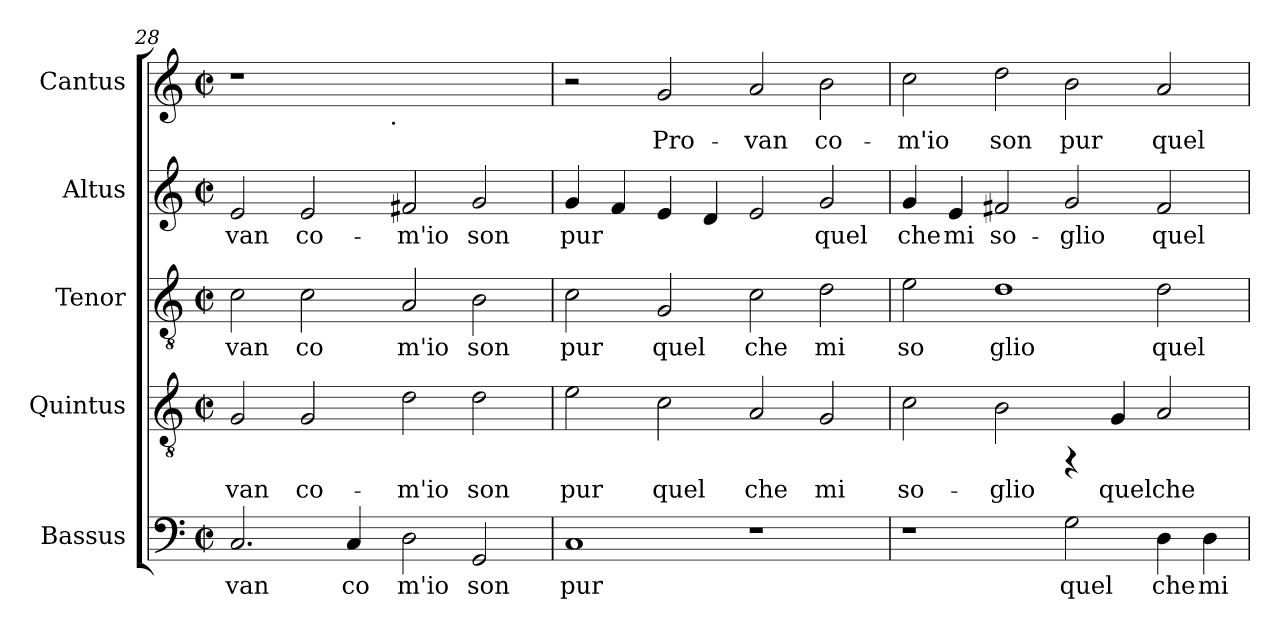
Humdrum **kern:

**kern	**text	**kern	**text	**kern	**text	**kern	**text	**kern	**text
*part5	*part5	*part4	*part4	*part3	*part3	*part2	*part2	*part1	*part1
*staff5	*staff5	*staff4	*staff4	*staff3	*staff3	*staff2	*staff2	*staff1	*staff1
*I"Bassus	*	*I"Quintus	*	*I"Tenor	*	*I"Altus	*	*I"Cantus	*
*clefF4	*	*clefGv2	*	*clefGv2	*	*clefG2	*	*clefG2	*
*k[]	*	*k[]	*	*k[]	*	*k[]	*	*k[]	*
*C:	*	*C:	*	*C:	*	*C:	*	*C:	*
*M2/2	*	*M2/2	*	*M2/2	*	*M2/2	*	*M2/2	*
*met(c|)	*	*met(c|)	*	*met(c|)	*	*met(c|)	*	*met(c|)	*
=28	=28	=28	=28	=28	=28	=28	=28	=28	=28
!	!LO:LY:b:cj	!	!LO:LY:b:cj	!	!LO:LY:b:cj	!	!LO:LY:b:cj	!	!
*	*	*	*	*	*	*	*	*^	*
2.C/	van	2G/	-van	2c\	van	2e/	-van	1r	2ryy	.
!	!	!	!LO:LY:b:cj	!	!LO:LY:b:cj	!	!LO:LY:b:cj	!	!	!
.	.	2G/	co-	2c\	co	2e/	co-	.	4...ryy	.
!	!LO:LY:b:cj	!	!	!	!	!	!	!	!	!
4C/	co	.	.	.	.	.	.	.	.	.
!	!	!	!	!	!	!	!	!	!LO:TX:b:t=.	!
.	.	.	.	.	.	.	.	.	1ryy	.
!	!LO:LY:b:cj	!	!LO:LY:b:cj	!	!LO:LY:b:cj	!	!LO:LY:b:cj	!	!	!
2D\	m'io	2d\	-m'io	2A/	m'io	2f#X/	-m'io	1ryy	.	.
!	!LO:LY:b:cj	!	!LO:LY:b:cj	!	!LO:LY:b:cj	!	!LO:LY:b:cj	!	!	!
2GG/	son	2d\	son	2B\	son	2g/	son	.	.	.
.	.	.	.	.	.	.	.	.	32ryy	.
=29	=29	=29	=29	=29	=29	=29	=29	=29	=29	=29
!	!LO:LY:b:cj	!	!LO:LY:b:cj	!	!LO:LY:b:cj	!	!LO:LY:b:cj	!	!	!
*	*	*	*	*	*	*	*	*v	*v	*
1C	pur	2e\	pur	2c\	pur	4g/	pur	2r	.
!	!	!	!	!	!	!	!LO:LY:b:cj	!	!
.	.	.	.	.	.	4f/	.	.	.
!	!	!	!LO:LY:b:cj	!	!LO:LY:b:cj	!	!LO:LY:b:cj	!	!LO:LY:b:cj
.	.	2c\	quel	2G/	quel	4e/	.	2g/	Pro-
!	!	!	!	!	!	!	!LO:LY:b:cj	!	!
.	.	.	.	.	.	4d/	.	.	.
!	!	!	!LO:LY:b:cj	!	!LO:LY:b:cj	!	!LO:LY:b:cj	!	!LO:LY:b:cj
1r	.	2A/	che	2c\	che	2e/	.	2a/	-van
!	!	!	!LO:LY:b:cj	!	!LO:LY:b:cj	!	!LO:LY:b:cj	!	!LO:LY:b:cj
.	.	2G/	mi	2d\	mi	2g/	quel	2b\	co-
=30	=30	=30	=30	=30	=30	=30	=30	=30	=30
!	!	!	!LO:LY:b:cj	!	!LO:LY:b:cj	!	!LO:LY:b:cj	!	!LO:LY:b:cj
1r	.	2c\	so-	2e\	so	4g/	che	2cc\	-m'io
!	!	!	!	!	!	!	!LO:LY:b:cj	!	!
.	.	.	.	.	.	4e/	mi	.	.
!	!	!	!LO:LY:b:cj	!	!LO:LY:b:cj	!	!LO:LY:b:cj	!	!LO:LY:b:cj
.	.	2B\	-glio	1d	glio	2f#X/	so-	2dd\	son
!	!LO:LY:b:cj	!	!	!	!	!	!LO:LY:b:cj	!	!LO:LY:b:cj
2G\	quel	4rFF	.	.	.	2g/	-glio	2b\	pur
!	!	!	!LO:LY:b:cj	!	!	!	!	!	!
.	.	4G/	quel	.	.	.	.	.	.
!	!LO:LY:b:cj	!	!LO:LY:b:cj	!	!LO:LY:b:cj	!	!LO:LY:b:cj	!	!LO:LY:b:cj
4D\	che	2A/	che	2d\	quel	2f#/	quel	2a/	quel
!	!LO:LY:b:cj	!	!	!	!	!	!	!	!
4D\	mi	.	.	.	.	.	.	.	.
=	=	=	=	=	=	=	=	=	=
*-	*-	*-	*-	*-	*-	*-	*-	*-	*-
